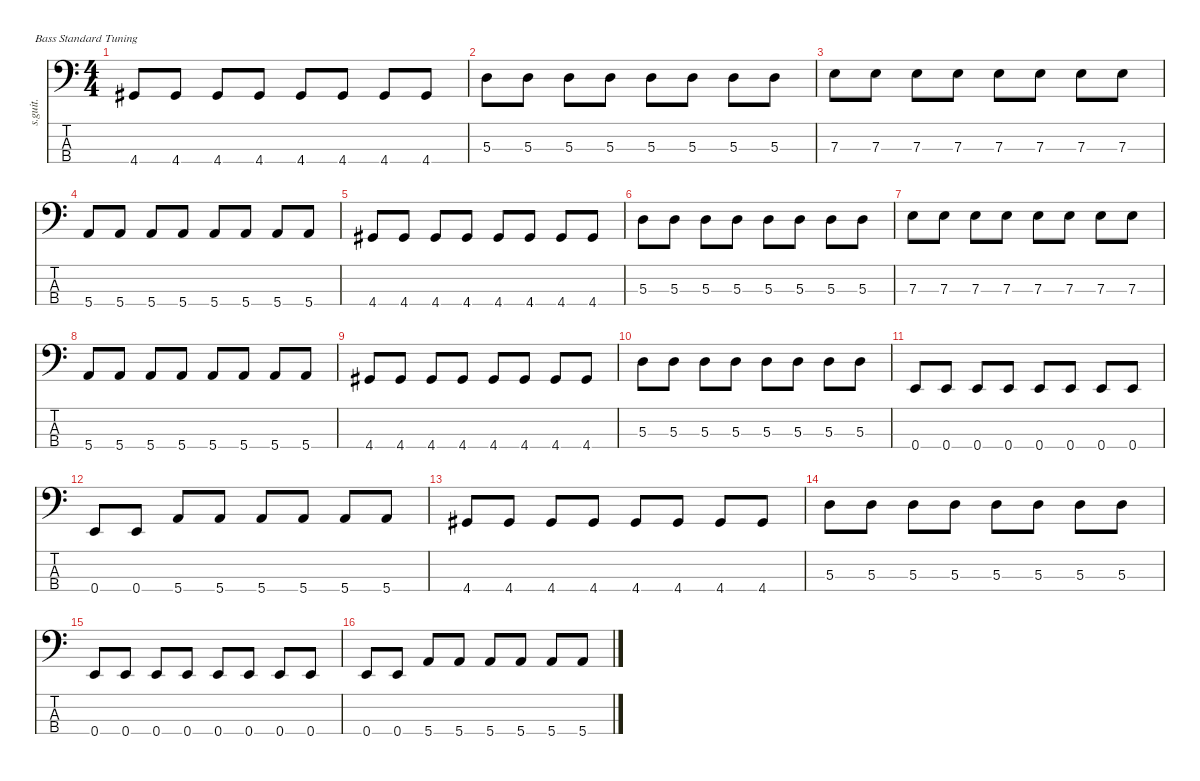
\defaultSystemsLayout 4
\hideDynamics
\bracketExtendMode nobrackets
\track ("" "s.guit.") {instrument electricbassfinger}
\staff {score tabs}
\tuning (G2 D2 A1 E1)
\ts (4 4)
\tempo (190 hide)
\clef f4
\ks c
4.4{acc #}.8{dy f} 4.4{acc #}.8 4.4{acc #}.8 4.4{acc #}.8 4.4{acc #}.8 4.4{acc #}.8 4.4{acc #}.8 4.4{acc #}.8 |
5.3.8 5.3.8 5.3.8 5.3.8 5.3.8 5.3.8 5.3.8 5.3.8 |
7.3.8 7.3.8 7.3.8 7.3.8 7.3.8 7.3.8 7.3.8 7.3.8 |
5.4.8 5.4.8 5.4.8 5.4.8 5.4.8 5.4.8 5.4.8 5.4.8 |
4.4{acc #}.8 4.4{acc #}.8 4.4{acc #}.8 4.4{acc #}.8 4.4{acc #}.8 4.4{acc #}.8 4.4{acc #}.8 4.4{acc #}.8 |
5.3.8 5.3.8 5.3.8 5.3.8 5.3.8 5.3.8 5.3.8 5.3.8 |
7.3.8 7.3.8 7.3.8 7.3.8 7.3.8 7.3.8 7.3.8 7.3.8 |
5.4.8 5.4.8 5.4.8 5.4.8 5.4.8 5.4.8 5.4.8 5.4.8 |
4.4{acc #}.8 4.4{acc #}.8 4.4{acc #}.8 4.4{acc #}.8 4.4{acc #}.8 4.4{acc #}.8 4.4{acc #}.8 4.4{acc #}.8 |
5.3.8 5.3.8 5.3.8 5.3.8 5.3.8 5.3.8 5.3.8 5.3.8 |
0.4.8 0.4.8 0.4.8 0.4.8 0.4.8 0.4.8 0.4.8 0.4.8 |
0.4.8 0.4.8 5.4.8 5.4.8 5.4.8 5.4.8 5.4.8 5.4.8 |
4.4{acc #}.8 4.4{acc #}.8 4.4{acc #}.8 4.4{acc #}.8 4.4{acc #}.8 4.4{acc #}.8 4.4{acc #}.8 4.4{acc #}.8 |
5.3.8 5.3.8 5.3.8 5.3.8 5.3.8 5.3.8 5.3.8 5.3.8 |
0.4.8 0.4.8 0.4.8 0.4.8 0.4.8 0.4.8 0.4.8 0.4.8 |
0.4.8 0.4.8 5.4.8 5.4.8 5.4.8 5.4.8 5.4.8 5.4.8
